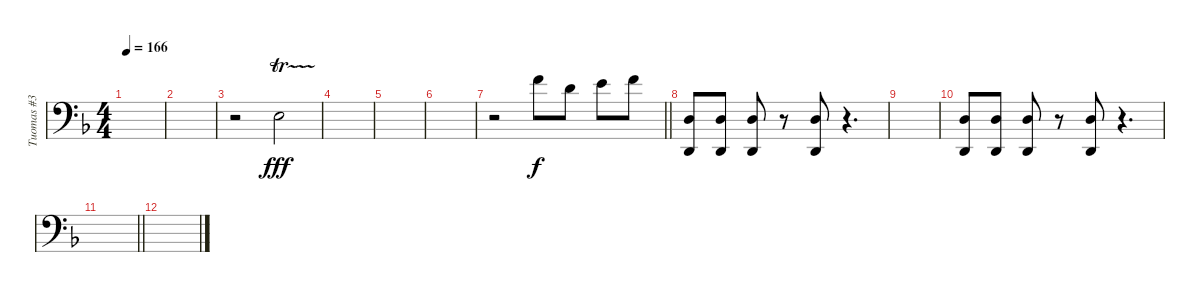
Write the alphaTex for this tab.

\track ("Tuomas #3" "Tuomas #3") {instrument stringensemble1}
\staff {score}
\tuning (G2 D2 A1 E1 B0) {hide}
\ts (4 4)
\tempo 166
\clef f4
\ks f
|
|
r.2 14.2{tr (15 32)}.2{dy fff} |
|
|
|
\barLineRight lightlight
r.2{volume 13} 22.1.8{dy f} 19.1.8 21.1.8 22.1.8 |
\section ("" "")
(17.3 15.5).8{volume 10 balance 8} (17.3 15.5).8 (17.3 15.5).8 r.8 (17.3 15.5).8 r.4{d} |
|
(17.3 15.5).8 (17.3 15.5).8 (17.3 15.5).8 r.8 (17.3 15.5).8 r.4{d} |
\barLineRight lightlight
|
\section ("" "")
